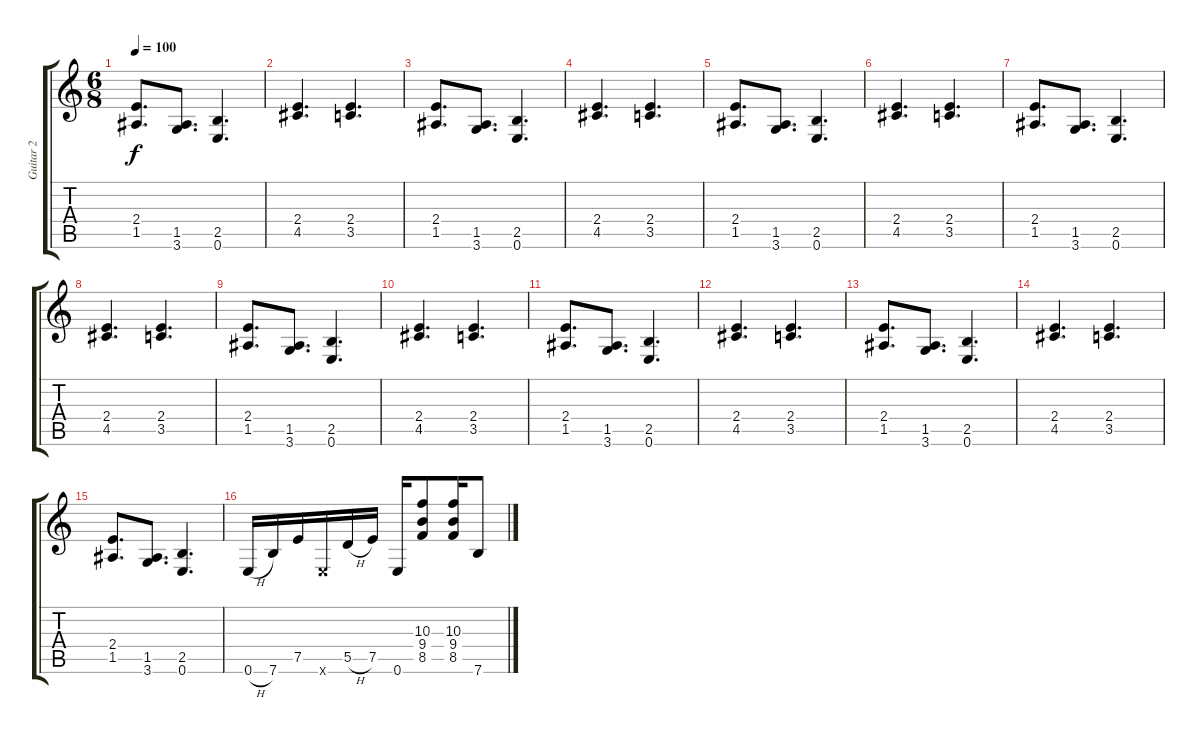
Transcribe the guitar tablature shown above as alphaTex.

\track ("Guitar 2" "Guitar 2") {instrument distortionguitar}
\staff {score tabs}
\tuning (E4 B3 G3 D3 A2 E2) {hide}
\ts (6 8)
\tempo 100
\clef g2
\ks c
(2.4 1.5).8{d dy f} (1.5 3.6).8{d} (2.5 0.6).4{d} |
(2.4 4.5).4{d} (2.4 3.5).4{d} |
(2.4 1.5).8{d} (1.5 3.6).8{d} (2.5 0.6).4{d} |
(2.4 4.5).4{d} (2.4 3.5).4{d} |
(2.4 1.5).8{d} (1.5 3.6).8{d} (2.5 0.6).4{d} |
(2.4 4.5).4{d} (2.4 3.5).4{d} |
(2.4 1.5).8{d} (1.5 3.6).8{d} (2.5 0.6).4{d} |
(2.4 4.5).4{d} (2.4 3.5).4{d} |
(2.4 1.5).8{d} (1.5 3.6).8{d} (2.5 0.6).4{d} |
(2.4 4.5).4{d} (2.4 3.5).4{d} |
(2.4 1.5).8{d} (1.5 3.6).8{d} (2.5 0.6).4{d} |
(2.4 4.5).4{d} (2.4 3.5).4{d} |
(2.4 1.5).8{d} (1.5 3.6).8{d} (2.5 0.6).4{d} |
(2.4 4.5).4{d} (2.4 3.5).4{d} |
(2.4 1.5).8{d} (1.5 3.6).8{d} (2.5 0.6).4{d} |
0.6{h}.16{volume 13} 7.6.16 7.5.16 0.6{x}.16 5.5{h}.16 7.5.16 0.6.16 (10.3 9.4 8.5).8 (10.3 9.4 8.5).16 7.6.8
